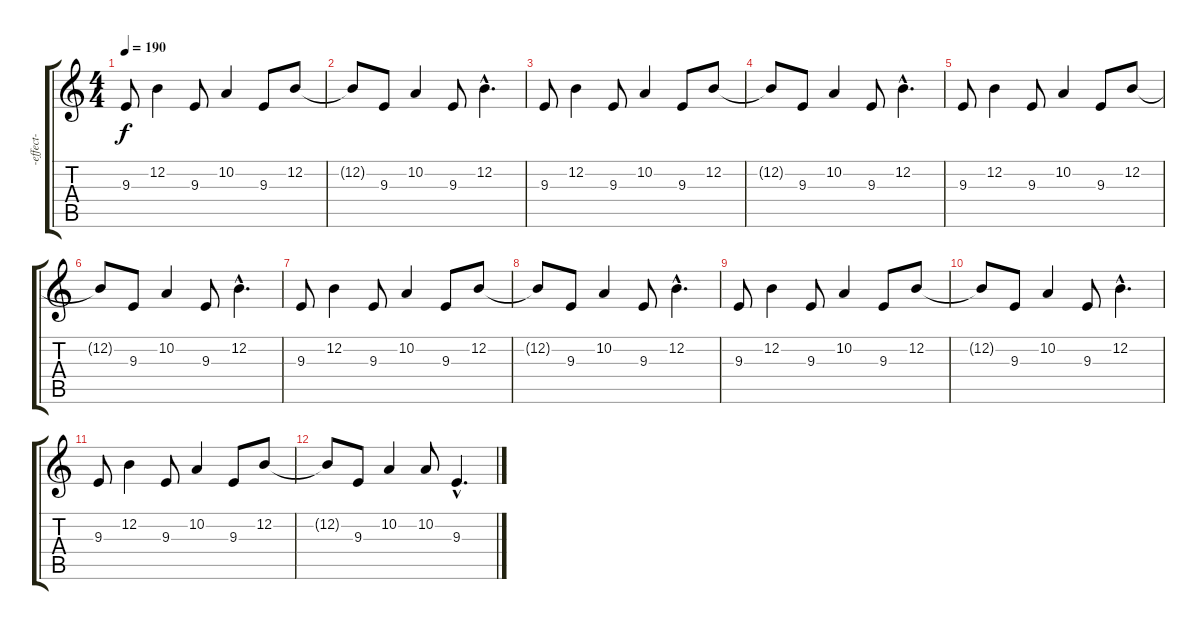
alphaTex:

\track ("-effect-" "-effect-") {instrument tenorsax}
\staff {score tabs}
\tuning (E4 B3 G3 D3 A2 E2) {hide}
\ts (4 4)
\tempo 190
\clef g2
\ks c
9.3.8{dy f} 12.2.4 9.3.8 10.2.4 9.3.8 12.2.8 |
12.2{t}.8 9.3.8 10.2.4 9.3.8 12.2{hac}.4{d} |
9.3.8 12.2.4 9.3.8 10.2.4 9.3.8 12.2.8 |
12.2{t}.8 9.3.8 10.2.4 9.3.8 12.2{hac}.4{d} |
9.3.8 12.2.4 9.3.8 10.2.4 9.3.8 12.2.8 |
12.2{t}.8 9.3.8 10.2.4 9.3.8 12.2{hac}.4{d} |
9.3.8 12.2.4 9.3.8 10.2.4 9.3.8 12.2.8 |
12.2{t}.8 9.3.8 10.2.4 9.3.8 12.2{hac}.4{d} |
9.3.8 12.2.4 9.3.8 10.2.4 9.3.8 12.2.8 |
12.2{t}.8 9.3.8 10.2.4 9.3.8 12.2{hac}.4{d} |
9.3.8 12.2.4 9.3.8 10.2.4 9.3.8 12.2.8 |
12.2{t}.8 9.3.8 10.2.4 10.2.8 9.3{hac}.4{d}
